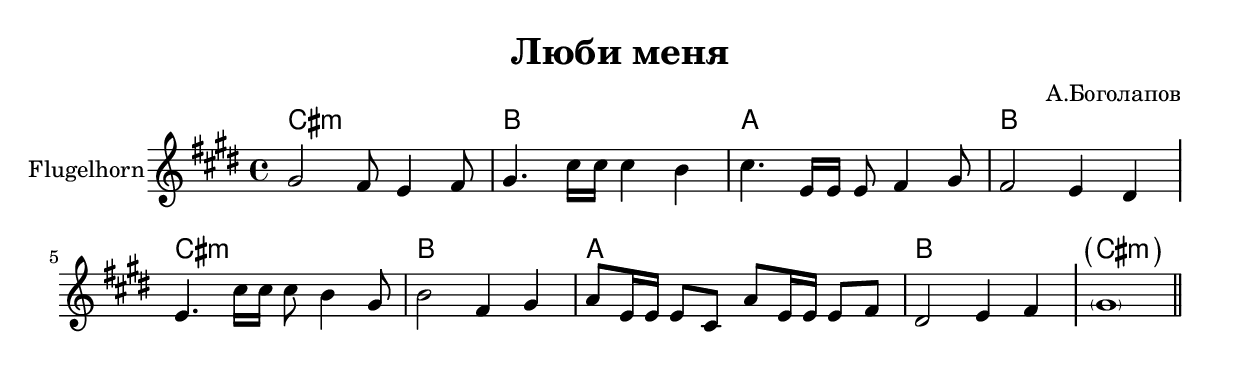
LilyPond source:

\version "2.18.2"

\header{
  title="Люби меня"
  composer="А.Боголапов"
}

longBar = #(define-music-function (parser location ) ( ) #{ \once \override Staff.BarLine.bar-extent = #'(-3 . 3) #})

HRiff = \chordmode{
  \transpose bes c {b1:m | a | g | a |}
}

HornRiff = {
  \tag #'Harmony {\HRiff \HRiff \chordmode {\parenthesize cis1:m}}
  \tag #'Horn {
    \relative c'' {gis2 fis8 e4 fis8 | gis4. cis16 cis cis4 b |}
    %\relative c'' {cis2 b8 gis4 fis8 | gis2 fis4 dis |}
    \relative c'' {cis4. e,16 e e8 fis4 gis8 | fis2 e4 dis \longBar}
    
    \relative c'{e4. cis'16 cis cis8 b4 gis8 |
      b2 fis4 gis |
      % a8 e16 e e8 cis e fis gis a |
      a8 e16 e e8 cis a'8 e16 e e8 fis | 
      dis2 e4 fis \longBar
      \parenthesize gis1
    }
    
    \bar "||"
  }
}

Music = {
  \HornRiff
}

<<
  \new ChordNames{
    \keepWithTag #'Harmony \Music
  }
  \new Staff{
    \set Staff.instrumentName="Flugelhorn"
    \time 4/4
    \clef treble
    \key cis \minor
    \keepWithTag #'Horn \Music
  }
>>